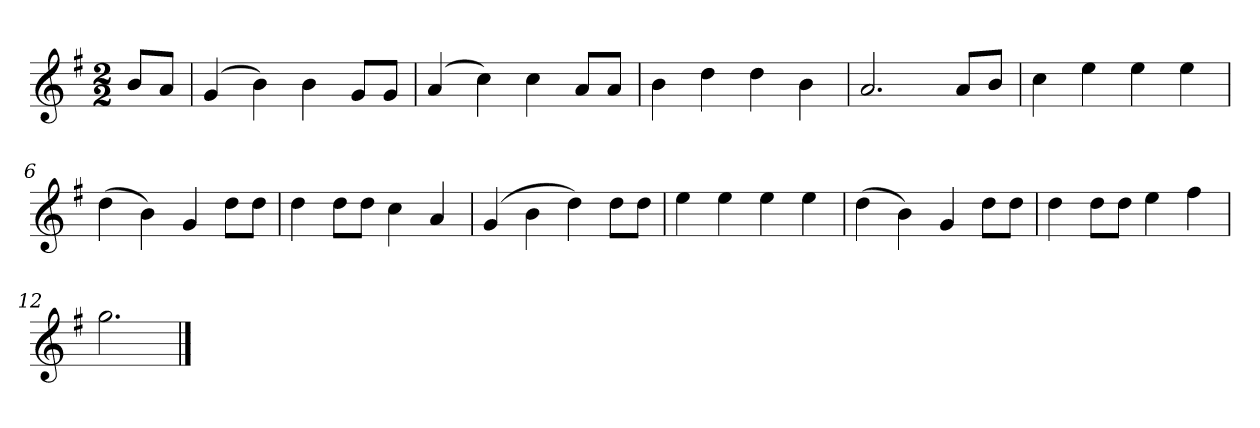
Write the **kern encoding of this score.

**kern
*part1
*staff1
*k[f#]
*M2/2
*MM120
=
8bL
8aJ
=1
(4g
4b)
4b
8gL
8gJ
=2
(4a
4cc)
4cc
8aL
8aJ
=3
4b
4dd
4dd
4b
=4
2.a
8aL
8bJ
=5
4cc
4ee
4ee
4ee
=6
(4dd
4b)
4g
8ddL
8ddJ
=7
4dd
8ddL
8ddJ
4cc
4a
=8
(4g
4b
4dd)
8ddL
8ddJ
=9
4ee
4ee
4ee
4ee
=10
(4dd
4b)
4g
8ddL
8ddJ
=11
4dd
8ddL
8ddJ
4ee
4ff#
=12
2.gg
==
*-
